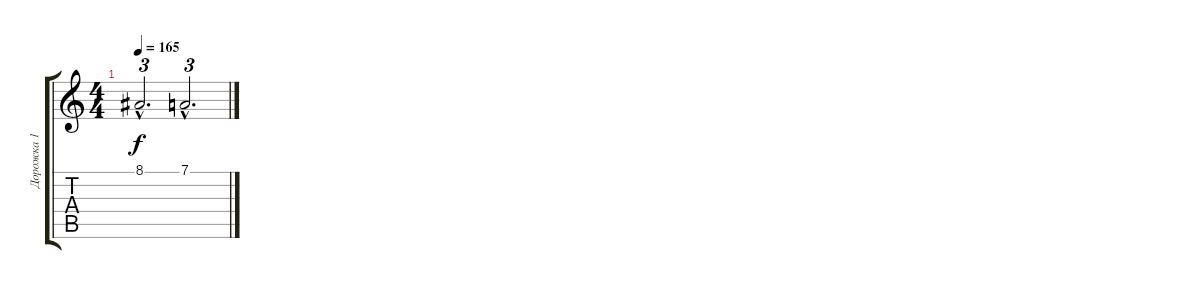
\track ("Дорожка 1" "Дорожка 1") {instrument harpsichord}
\staff {score tabs}
\tuning (D4 A3 F3 C3 G2 D2) {hide}
\ts (4 4)
\tempo 165
\clef g2
\ks c
8.1{hac}.2{d tu (3 2) dy f} 7.1{hac}.2{d tu (3 2)}
